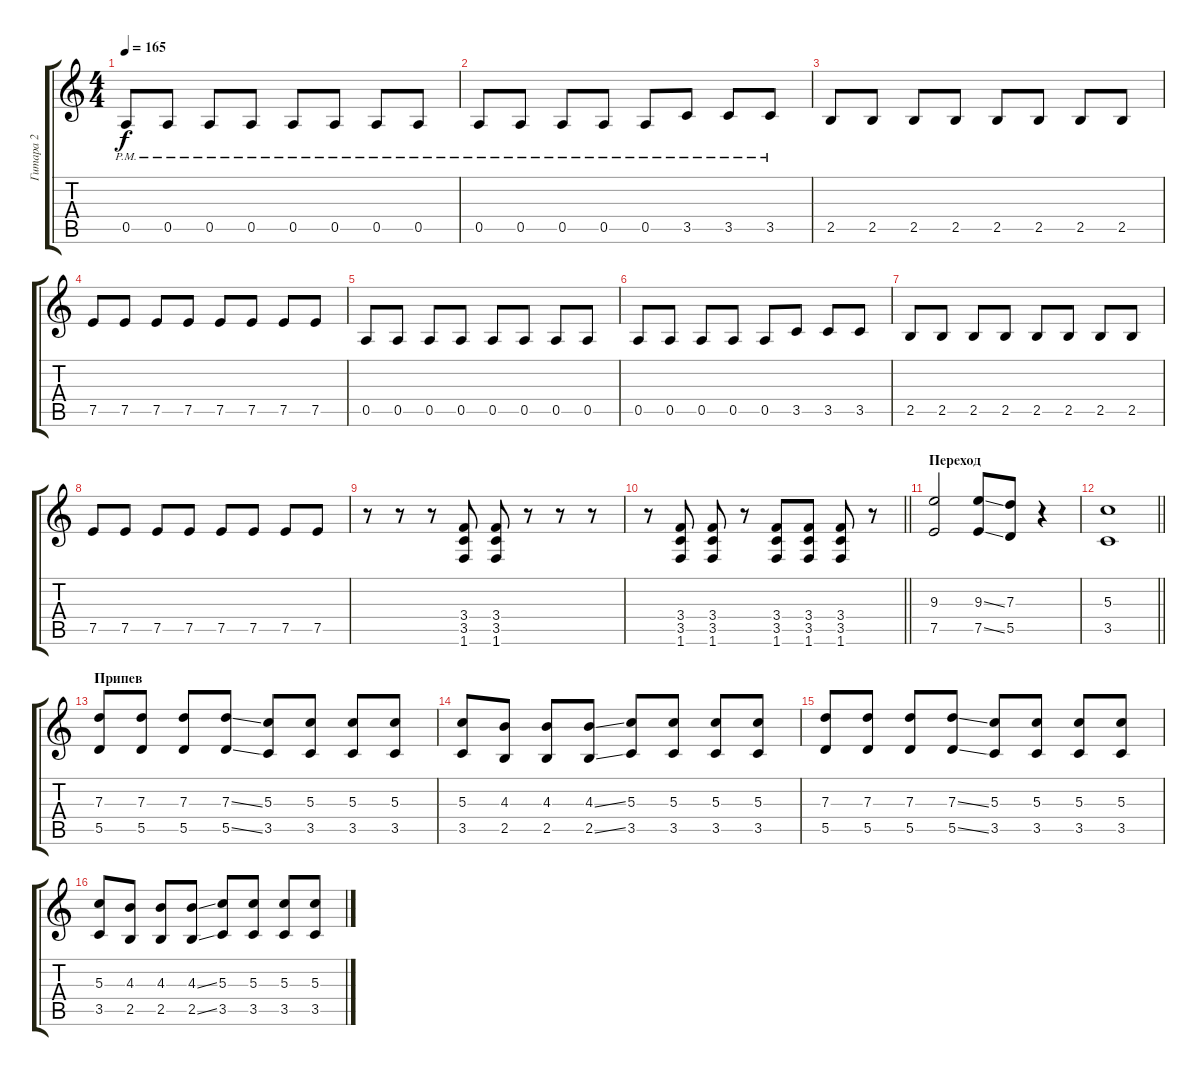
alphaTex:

\track ("Гитара 2" "Гитара 2") {instrument overdrivenguitar}
\staff {score tabs}
\tuning (E4 B3 G3 D3 A2 E2) {hide}
\ts (4 4)
\tempo 165
\clef g2
\ks c
0.5{pm}.8{dy f} 0.5{pm}.8 0.5{pm}.8 0.5{pm}.8 0.5{pm}.8 0.5{pm}.8 0.5{pm}.8 0.5{pm}.8 |
0.5{pm}.8 0.5{pm}.8 0.5{pm}.8 0.5{pm}.8 0.5{pm}.8 3.5{pm}.8 3.5{pm}.8 3.5{pm}.8 |
2.5.8 2.5.8 2.5.8 2.5.8 2.5.8 2.5.8 2.5.8 2.5.8 |
7.5.8 7.5.8 7.5.8 7.5.8 7.5.8 7.5.8 7.5.8 7.5.8 |
0.5.8 0.5.8 0.5.8 0.5.8 0.5.8 0.5.8 0.5.8 0.5.8 |
0.5.8 0.5.8 0.5.8 0.5.8 0.5.8 3.5.8 3.5.8 3.5.8 |
2.5.8 2.5.8 2.5.8 2.5.8 2.5.8 2.5.8 2.5.8 2.5.8 |
7.5.8 7.5.8 7.5.8 7.5.8 7.5.8 7.5.8 7.5.8 7.5.8 |
r.8 r.8 r.8 (3.4 3.5 1.6).8 (3.4 3.5 1.6).8 r.8 r.8 r.8 |
\barLineRight lightlight
r.8 (3.4 3.5 1.6).8 (3.4 3.5 1.6).8 r.8 (3.4 3.5 1.6).8 (3.4 3.5 1.6).8 (3.4 3.5 1.6).8 r.8 |
\section ("" "Переход")
(9.3 7.5).2 (9.3{ss} 7.5{ss}).8 (7.3 5.5).8 r.4 |
\barLineRight lightlight
(5.3 3.5).1 |
\section ("" "Припев")
(7.3 5.5).8 (7.3 5.5).8 (7.3 5.5).8 (7.3{ss} 5.5{ss}).8 (5.3 3.5).8 (5.3 3.5).8 (5.3 3.5).8 (5.3 3.5).8 |
(5.3 3.5).8 (4.3 2.5).8 (4.3 2.5).8 (4.3{ss} 2.5{ss}).8 (5.3 3.5).8 (5.3 3.5).8 (5.3 3.5).8 (5.3 3.5).8 |
(7.3 5.5).8 (7.3 5.5).8 (7.3 5.5).8 (7.3{ss} 5.5{ss}).8 (5.3 3.5).8 (5.3 3.5).8 (5.3 3.5).8 (5.3 3.5).8 |
(5.3 3.5).8 (4.3 2.5).8 (4.3 2.5).8 (4.3{ss} 2.5{ss}).8 (5.3 3.5).8 (5.3 3.5).8 (5.3 3.5).8 (5.3 3.5).8
